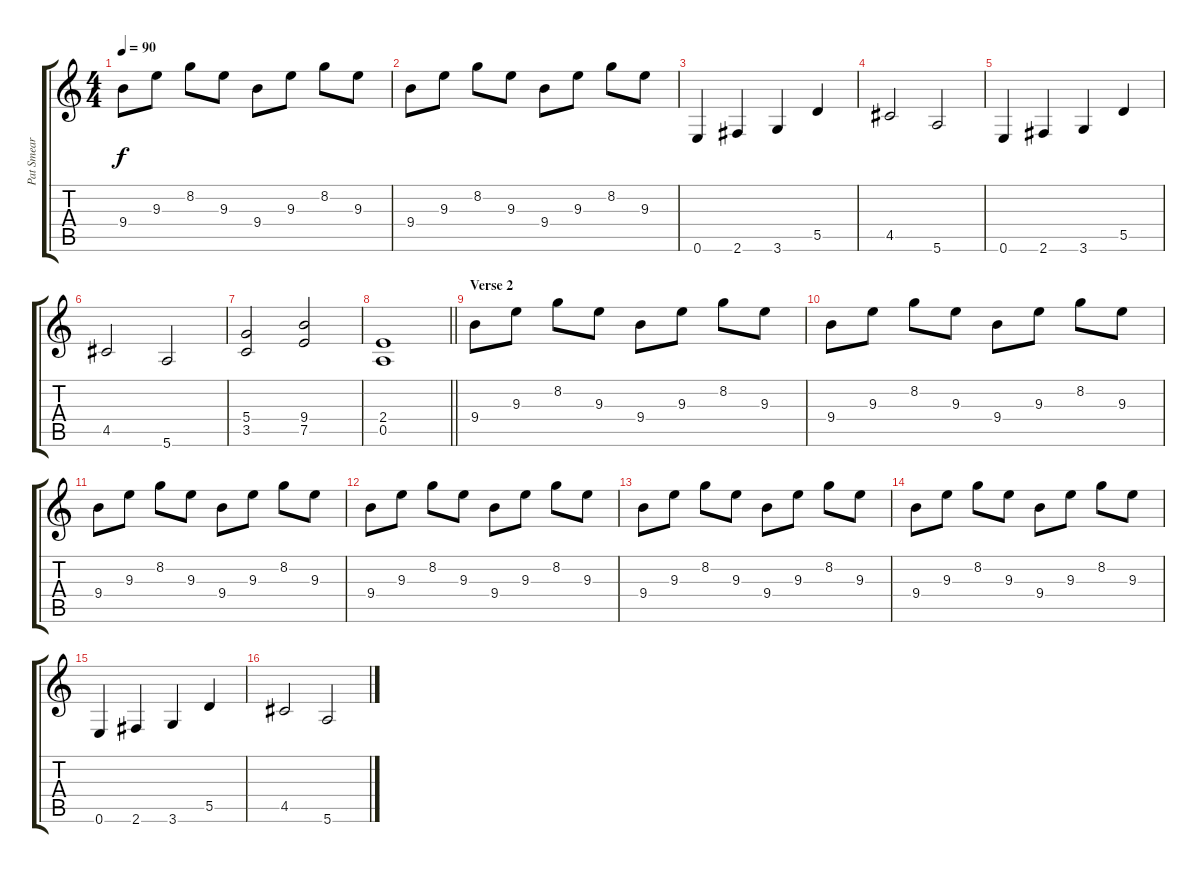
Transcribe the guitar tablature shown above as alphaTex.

\track ("Pat Smear" "Pat Smear") {instrument overdrivenguitar}
\staff {score tabs}
\tuning (E4 B3 G3 D3 A2 E2) {hide}
\ts (4 4)
\tempo 90
\clef g2
\ks c
9.4.8{dy f} 9.3.8 8.2.8 9.3.8 9.4.8 9.3.8 8.2.8 9.3.8 |
9.4.8 9.3.8 8.2.8 9.3.8 9.4.8 9.3.8 8.2.8 9.3.8 |
0.6.4{volume 10 balance 3 instrument overdrivenguitar} 2.6.4 3.6.4 5.5.4 |
4.5.2 5.6.2 |
0.6.4 2.6.4 3.6.4 5.5.4 |
4.5.2 5.6.2 |
(5.4 3.5).2 (9.4 7.5).2 |
\barLineRight lightlight
(2.4 0.5).1 |
\section ("" "Verse 2")
9.4.8{instrument electricguitarjazz} 9.3.8 8.2.8 9.3.8 9.4.8 9.3.8 8.2.8 9.3.8 |
9.4.8 9.3.8 8.2.8 9.3.8 9.4.8 9.3.8 8.2.8 9.3.8 |
9.4.8 9.3.8 8.2.8 9.3.8 9.4.8 9.3.8 8.2.8 9.3.8 |
9.4.8 9.3.8 8.2.8 9.3.8 9.4.8 9.3.8 8.2.8 9.3.8 |
9.4.8 9.3.8 8.2.8 9.3.8 9.4.8 9.3.8 8.2.8 9.3.8 |
9.4.8 9.3.8 8.2.8 9.3.8 9.4.8 9.3.8 8.2.8 9.3.8 |
0.6.4{volume 10 balance 3 instrument overdrivenguitar} 2.6.4 3.6.4 5.5.4 |
4.5.2 5.6.2
